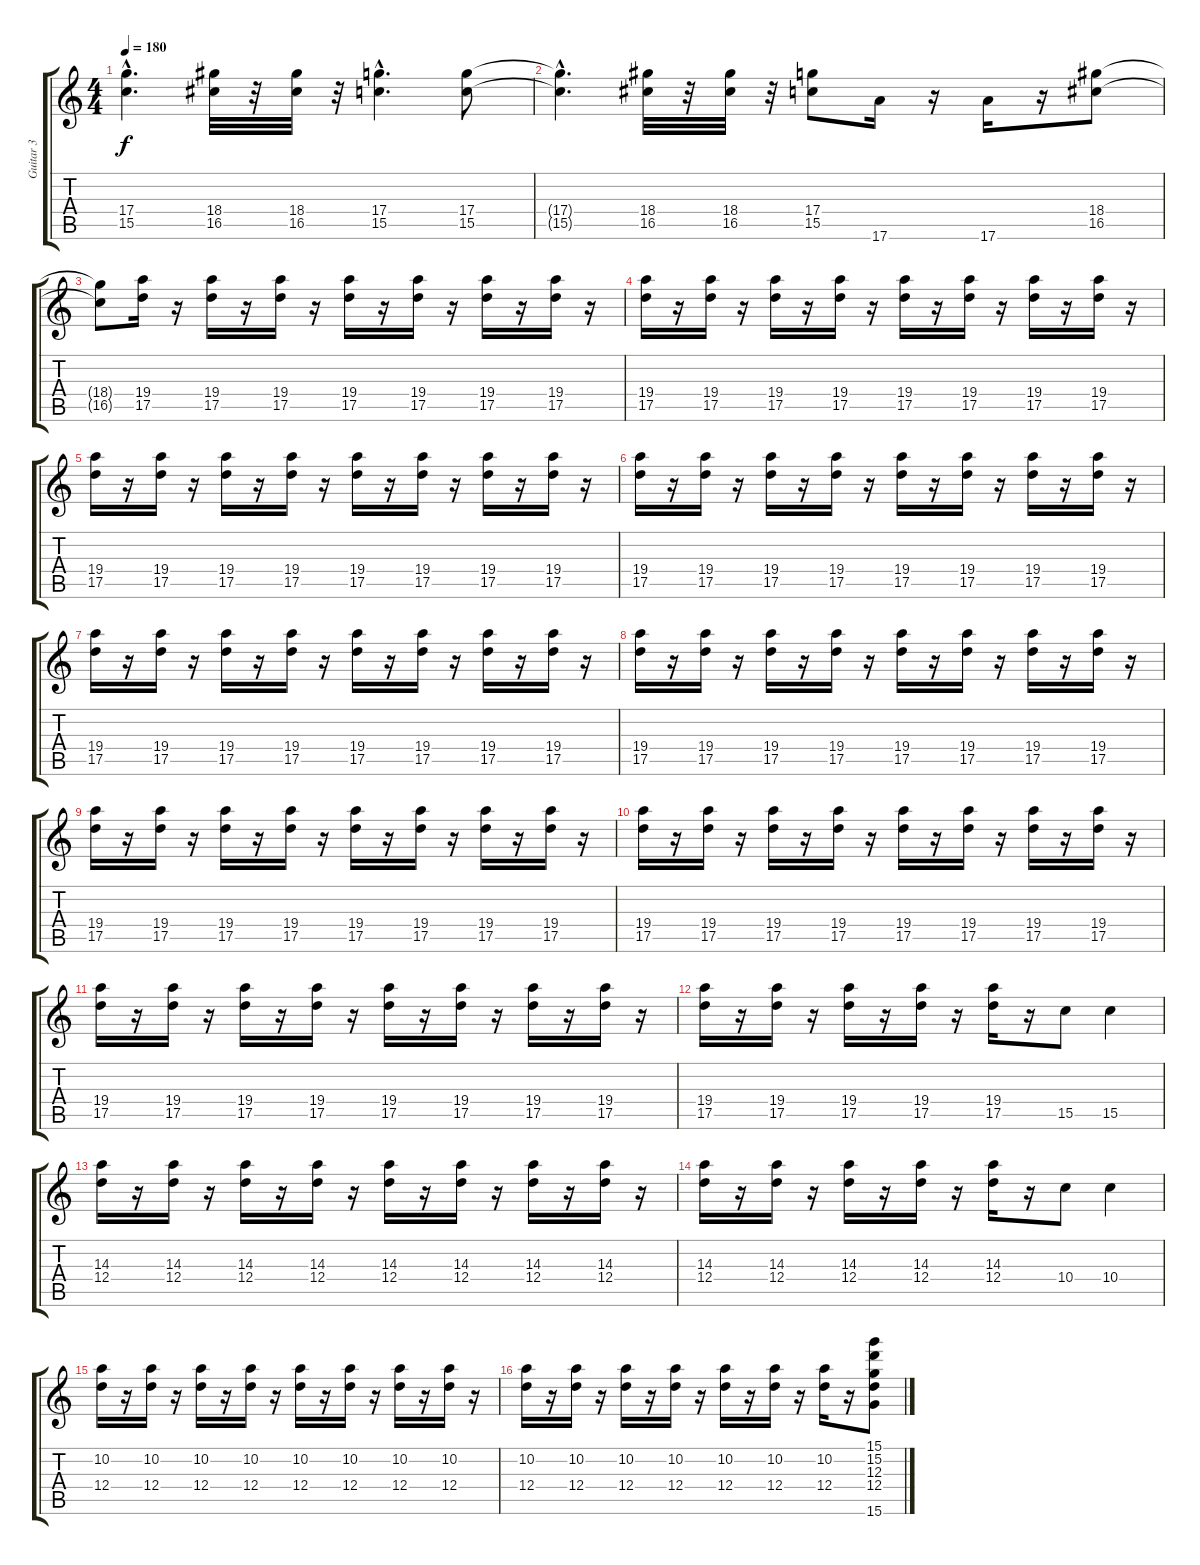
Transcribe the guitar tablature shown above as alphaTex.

\track ("Guitar 3" "Guitar 3") {instrument overdrivenguitar}
\staff {score tabs}
\tuning (E4 B3 G3 D3 A2 E2) {hide}
\ts (4 4)
\tempo 180
\clef g2
\ks c
(17.4{hac t} 15.5{hac t}).4{d dy f} (18.4 16.5).32 r.32 (18.4 16.5).32 r.32 (17.4{hac} 15.5{hac}).4{d} (17.4 15.5).8 |
(17.4{hac t} 15.5{hac t}).4{d} (18.4 16.5).32 r.32 (18.4 16.5).32 r.32 (17.4 15.5).8 17.6.16 r.16 17.6.16 r.16 (18.4 16.5).8 |
(18.4{t} 16.5{t}).8 (19.4 17.5).16 r.16 (19.4 17.5).16 r.16 (19.4 17.5).16 r.16 (19.4 17.5).16 r.16 (19.4 17.5).16 r.16 (19.4 17.5).16 r.16 (19.4 17.5).16 r.16 |
(19.4 17.5).16 r.16 (19.4 17.5).16 r.16 (19.4 17.5).16 r.16 (19.4 17.5).16 r.16 (19.4 17.5).16 r.16 (19.4 17.5).16 r.16 (19.4 17.5).16 r.16 (19.4 17.5).16 r.16 |
(19.4 17.5).16 r.16 (19.4 17.5).16 r.16 (19.4 17.5).16 r.16 (19.4 17.5).16 r.16 (19.4 17.5).16 r.16 (19.4 17.5).16 r.16 (19.4 17.5).16 r.16 (19.4 17.5).16 r.16 |
(19.4 17.5).16 r.16 (19.4 17.5).16 r.16 (19.4 17.5).16 r.16 (19.4 17.5).16 r.16 (19.4 17.5).16 r.16 (19.4 17.5).16 r.16 (19.4 17.5).16 r.16 (19.4 17.5).16 r.16 |
(19.4 17.5).16 r.16 (19.4 17.5).16 r.16 (19.4 17.5).16 r.16 (19.4 17.5).16 r.16 (19.4 17.5).16 r.16 (19.4 17.5).16 r.16 (19.4 17.5).16 r.16 (19.4 17.5).16 r.16 |
(19.4 17.5).16 r.16 (19.4 17.5).16 r.16 (19.4 17.5).16 r.16 (19.4 17.5).16 r.16 (19.4 17.5).16 r.16 (19.4 17.5).16 r.16 (19.4 17.5).16 r.16 (19.4 17.5).16 r.16 |
(19.4 17.5).16 r.16 (19.4 17.5).16 r.16 (19.4 17.5).16 r.16 (19.4 17.5).16 r.16 (19.4 17.5).16 r.16 (19.4 17.5).16 r.16 (19.4 17.5).16 r.16 (19.4 17.5).16 r.16 |
(19.4 17.5).16 r.16 (19.4 17.5).16 r.16 (19.4 17.5).16 r.16 (19.4 17.5).16 r.16 (19.4 17.5).16 r.16 (19.4 17.5).16 r.16 (19.4 17.5).16 r.16 (19.4 17.5).16 r.16 |
(19.4 17.5).16 r.16 (19.4 17.5).16 r.16 (19.4 17.5).16 r.16 (19.4 17.5).16 r.16 (19.4 17.5).16 r.16 (19.4 17.5).16 r.16 (19.4 17.5).16 r.16 (19.4 17.5).16 r.16 |
(19.4 17.5).16 r.16 (19.4 17.5).16 r.16 (19.4 17.5).16 r.16 (19.4 17.5).16 r.16 (19.4 17.5).16 r.16 15.5.8 15.5.4 |
(14.3 12.4).16 r.16 (14.3 12.4).16 r.16 (14.3 12.4).16 r.16 (14.3 12.4).16 r.16 (14.3 12.4).16 r.16 (14.3 12.4).16 r.16 (14.3 12.4).16 r.16 (14.3 12.4).16 r.16 |
(14.3 12.4).16 r.16 (14.3 12.4).16 r.16 (14.3 12.4).16 r.16 (14.3 12.4).16 r.16 (14.3 12.4).16 r.16 10.4.8 10.4.4 |
(10.2 12.4).16 r.16 (10.2 12.4).16 r.16 (10.2 12.4).16 r.16 (10.2 12.4).16 r.16 (10.2 12.4).16 r.16 (10.2 12.4).16 r.16 (10.2 12.4).16 r.16 (10.2 12.4).16 r.16 |
(10.2 12.4).16 r.16 (10.2 12.4).16 r.16 (10.2 12.4).16 r.16 (10.2 12.4).16 r.16 (10.2 12.4).16 r.16 (10.2 12.4).16 r.16 (10.2 12.4).16 r.16 (15.1 15.2 12.3 12.4 15.6).8
